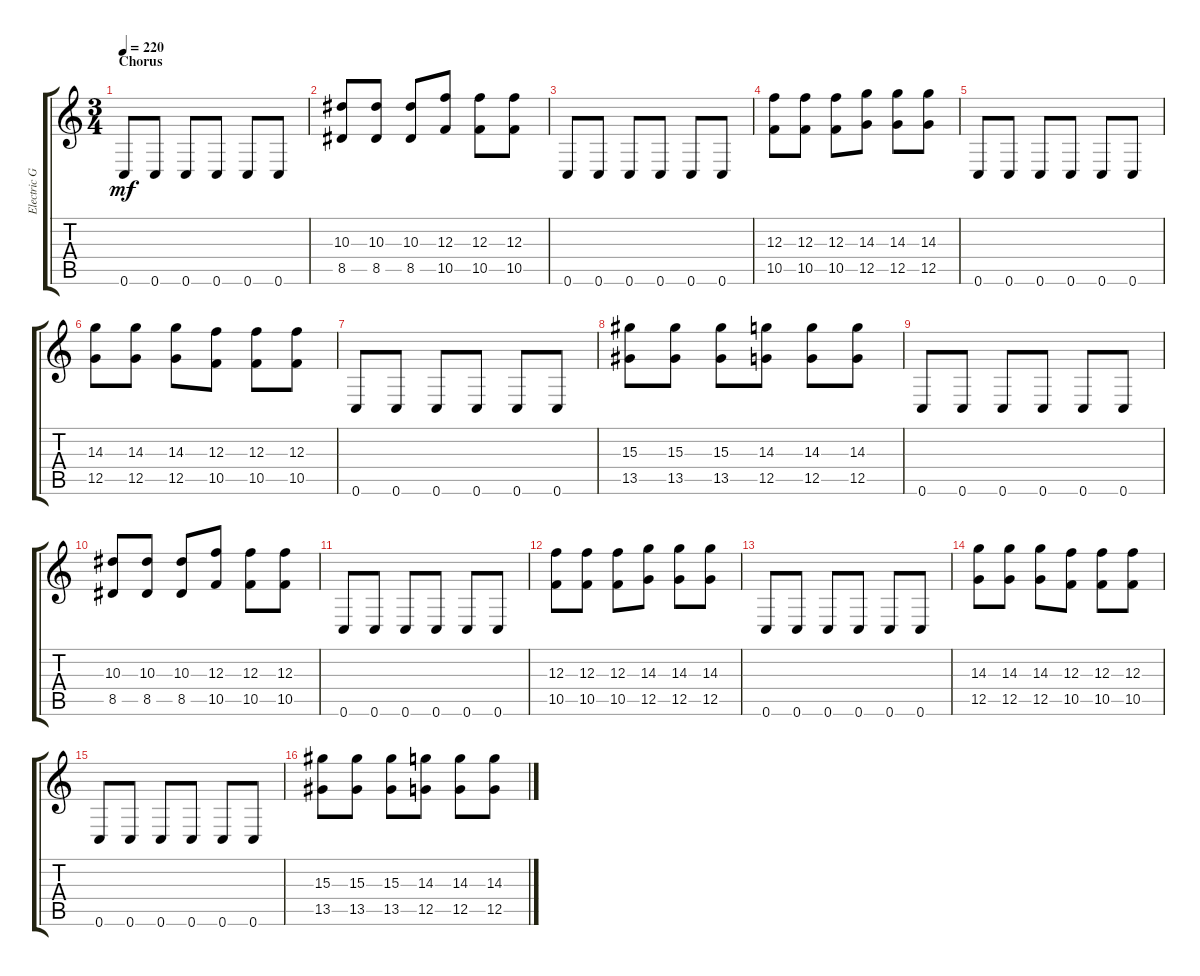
\track ("Electric Guitar" "Electric G") {instrument distortionguitar}
\staff {score tabs}
\tuning (D4 A3 F3 C3 G2 C2) {hide}
\ts (3 4)
\section ("" "Chorus")
\tempo 220
\clef g2
\ks c
0.6.8{dy mf} 0.6.8 0.6.8 0.6.8 0.6.8 0.6.8 |
(10.3 8.5).8 (10.3 8.5).8 (10.3 8.5).8 (12.3 10.5).8 (12.3 10.5).8 (12.3 10.5).8 |
0.6.8 0.6.8 0.6.8 0.6.8 0.6.8 0.6.8 |
(12.3 10.5).8 (12.3 10.5).8 (12.3 10.5).8 (14.3 12.5).8 (14.3 12.5).8 (14.3 12.5).8 |
0.6.8 0.6.8 0.6.8 0.6.8 0.6.8 0.6.8 |
(14.3 12.5).8 (14.3 12.5).8 (14.3 12.5).8 (12.3 10.5).8 (12.3 10.5).8 (12.3 10.5).8 |
0.6.8 0.6.8 0.6.8 0.6.8 0.6.8 0.6.8 |
(15.3 13.5).8 (15.3 13.5).8 (15.3 13.5).8 (14.3 12.5).8 (14.3 12.5).8 (14.3 12.5).8 |
0.6.8 0.6.8 0.6.8 0.6.8 0.6.8 0.6.8 |
(10.3 8.5).8 (10.3 8.5).8 (10.3 8.5).8 (12.3 10.5).8 (12.3 10.5).8 (12.3 10.5).8 |
0.6.8 0.6.8 0.6.8 0.6.8 0.6.8 0.6.8 |
(12.3 10.5).8 (12.3 10.5).8 (12.3 10.5).8 (14.3 12.5).8 (14.3 12.5).8 (14.3 12.5).8 |
0.6.8 0.6.8 0.6.8 0.6.8 0.6.8 0.6.8 |
(14.3 12.5).8 (14.3 12.5).8 (14.3 12.5).8 (12.3 10.5).8 (12.3 10.5).8 (12.3 10.5).8 |
0.6.8 0.6.8 0.6.8 0.6.8 0.6.8 0.6.8 |
(15.3 13.5).8 (15.3 13.5).8 (15.3 13.5).8 (14.3 12.5).8 (14.3 12.5).8 (14.3 12.5).8
